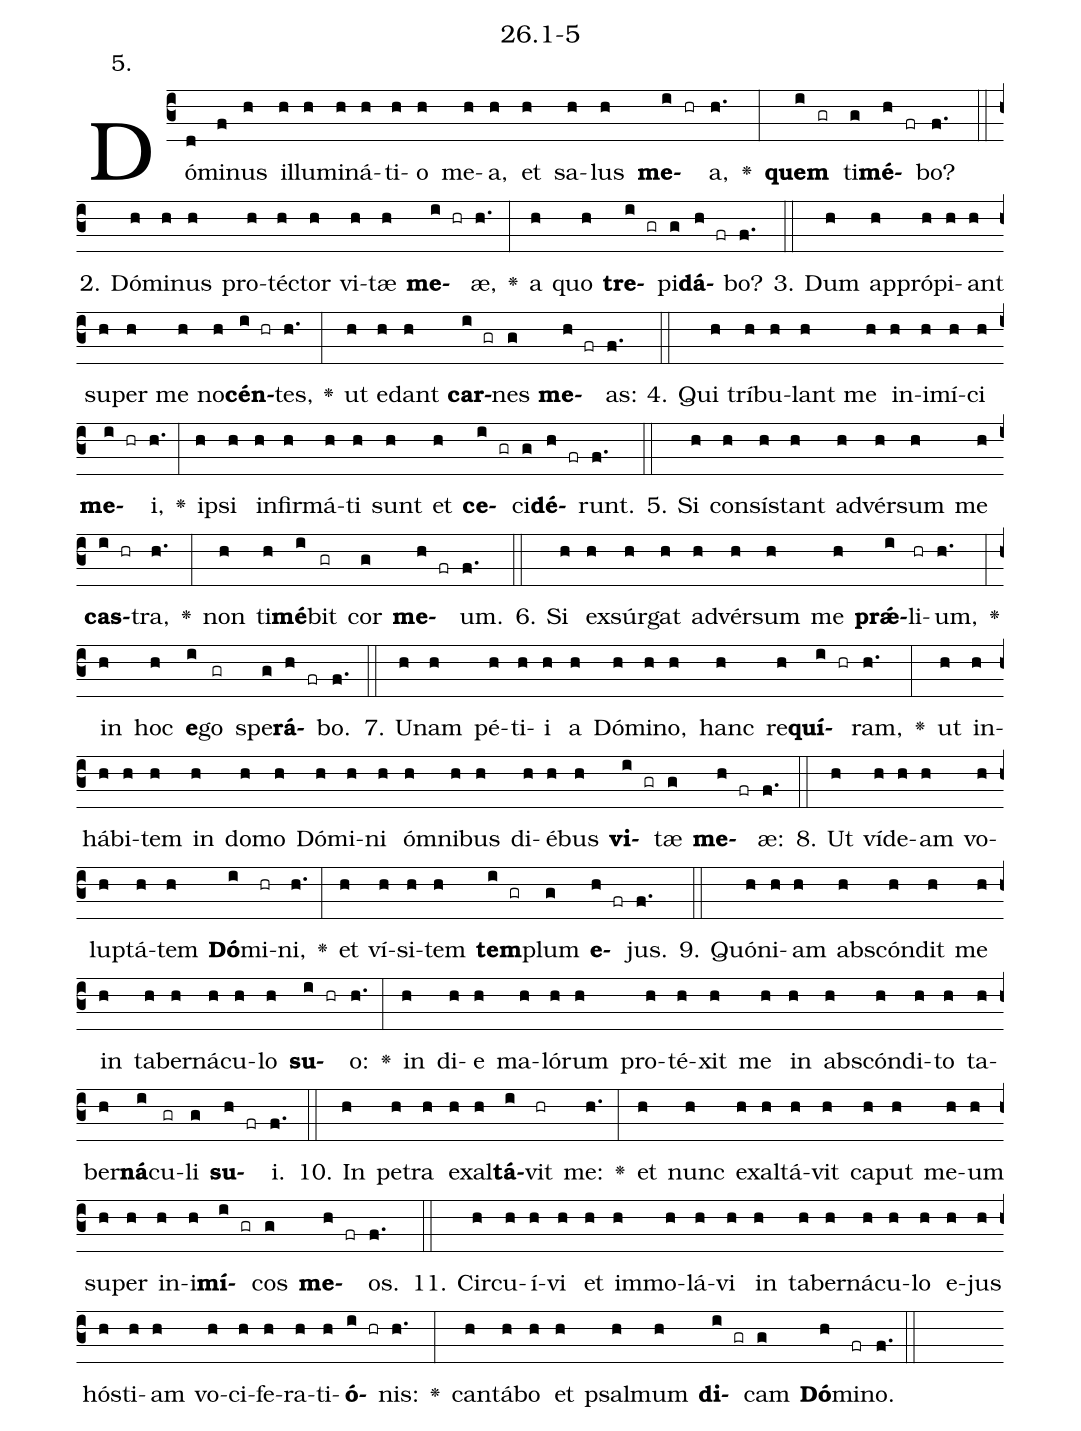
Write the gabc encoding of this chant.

name: 26.1-5;
annotation: 5.;
%%
(c3)Dó(d)mi(f)nus(h) il(h)lu(h)mi(h)ná(h)ti(h)o(h) me(h)a,(h) et(h) sa(h)lus(h) <b>me</b>(i hr)a,(h.) <v>\greheightstar</v>(:) <b>quem</b>(i gr) ti(g)<b>mé</b>(h fr)bo?(f.) (::)
2. Dó(h)mi(h)nus(h) pro(h)téc(h)tor(h) vi(h)tæ(h) <b>me</b>(i hr)æ,(h.) <v>\greheightstar</v>(:) a(h) quo(h) <b>tre</b>(i gr)pi(g)<b>dá</b>(h fr)bo?(f.) (::)
3. Dum(h) ap(h)pró(h)pi(h)ant(h) su(h)per(h) me(h) no(h)<b>cén</b>(i hr)tes,(h.) <v>\greheightstar</v>(:) ut(h) e(h)dant(h) <b>car</b>(i gr)nes(g) <b>me</b>(h fr)as:(f.) (::)
4. Qui(h) trí(h)bu(h)lant(h) me(h) in(h)i(h)mí(h)ci(h) <b>me</b>(i hr)i,(h.) <v>\greheightstar</v>(:) ip(h)si(h) in(h)fir(h)má(h)ti(h) sunt(h) et(h) <b>ce</b>(i gr)ci(g)<b>dé</b>(h fr)runt.(f.) (::)
5. Si(h) con(h)sís(h)tant(h) ad(h)vér(h)sum(h) me(h) <b>cas</b>(i hr)tra,(h.) <v>\greheightstar</v>(:) non(h) ti(h)<b>mé</b>(i)bit(gr) cor(g) <b>me</b>(h fr)um.(f.) (::)
6. Si(h) ex(h)súr(h)gat(h) ad(h)vér(h)sum(h) me(h) <b>prǽ</b>(i)li(hr)um,(h.) <v>\greheightstar</v>(:) in(h) hoc(h) <b>e</b>(i)go(gr) spe(g)<b>rá</b>(h fr)bo.(f.) (::)
7. U(h)nam(h) pé(h)ti(h)i(h) a(h) Dó(h)mi(h)no,(h) hanc(h) re(h)<b>quí</b>(i hr)ram,(h.) <v>\greheightstar</v>(:) ut(h) in(h)há(h)bi(h)tem(h) in(h) do(h)mo(h) Dó(h)mi(h)ni(h) óm(h)ni(h)bus(h) di(h)é(h)bus(h) <b>vi</b>(i gr)tæ(g) <b>me</b>(h fr)æ:(f.) (::)
8. Ut(h) ví(h)de(h)am(h) vo(h)lup(h)tá(h)tem(h) <b>Dó</b>(i)mi(hr)ni,(h.) <v>\greheightstar</v>(:) et(h) ví(h)si(h)tem(h) <b>tem</b>(i gr)plum(g) <b>e</b>(h fr)jus.(f.) (::)
9. Quón(h)i(h)am(h) abs(h)cón(h)dit(h) me(h) in(h) ta(h)ber(h)ná(h)cu(h)lo(h) <b>su</b>(i hr)o:(h.) <v>\greheightstar</v>(:) in(h) di(h)e(h) ma(h)ló(h)rum(h) pro(h)té(h)xit(h) me(h) in(h) abs(h)cón(h)di(h)to(h) ta(h)ber(h)<b>ná</b>(i)cu(gr)li(g) <b>su</b>(h fr)i.(f.) (::)
10. In(h) pe(h)tra(h) ex(h)al(h)<b>tá</b>(i)vit(hr) me:(h.) <v>\greheightstar</v>(:) et(h) nunc(h) ex(h)al(h)tá(h)vit(h) ca(h)put(h) me(h)um(h) su(h)per(h) in(h)i(h)<b>mí</b>(i gr)cos(g) <b>me</b>(h fr)os.(f.) (::)
11. Cir(h)cu(h)í(h)vi(h) et(h) im(h)mo(h)lá(h)vi(h) in(h) ta(h)ber(h)ná(h)cu(h)lo(h) e(h)jus(h) hós(h)ti(h)am(h) vo(h)ci(h)fe(h)ra(h)ti(h)<b>ó</b>(i hr)nis:(h.) <v>\greheightstar</v>(:) can(h)tá(h)bo(h) et(h) psal(h)mum(h) <b>di</b>(i gr)cam(g) <b>Dó</b>(h)mi(fr)no.(f.) (::)
